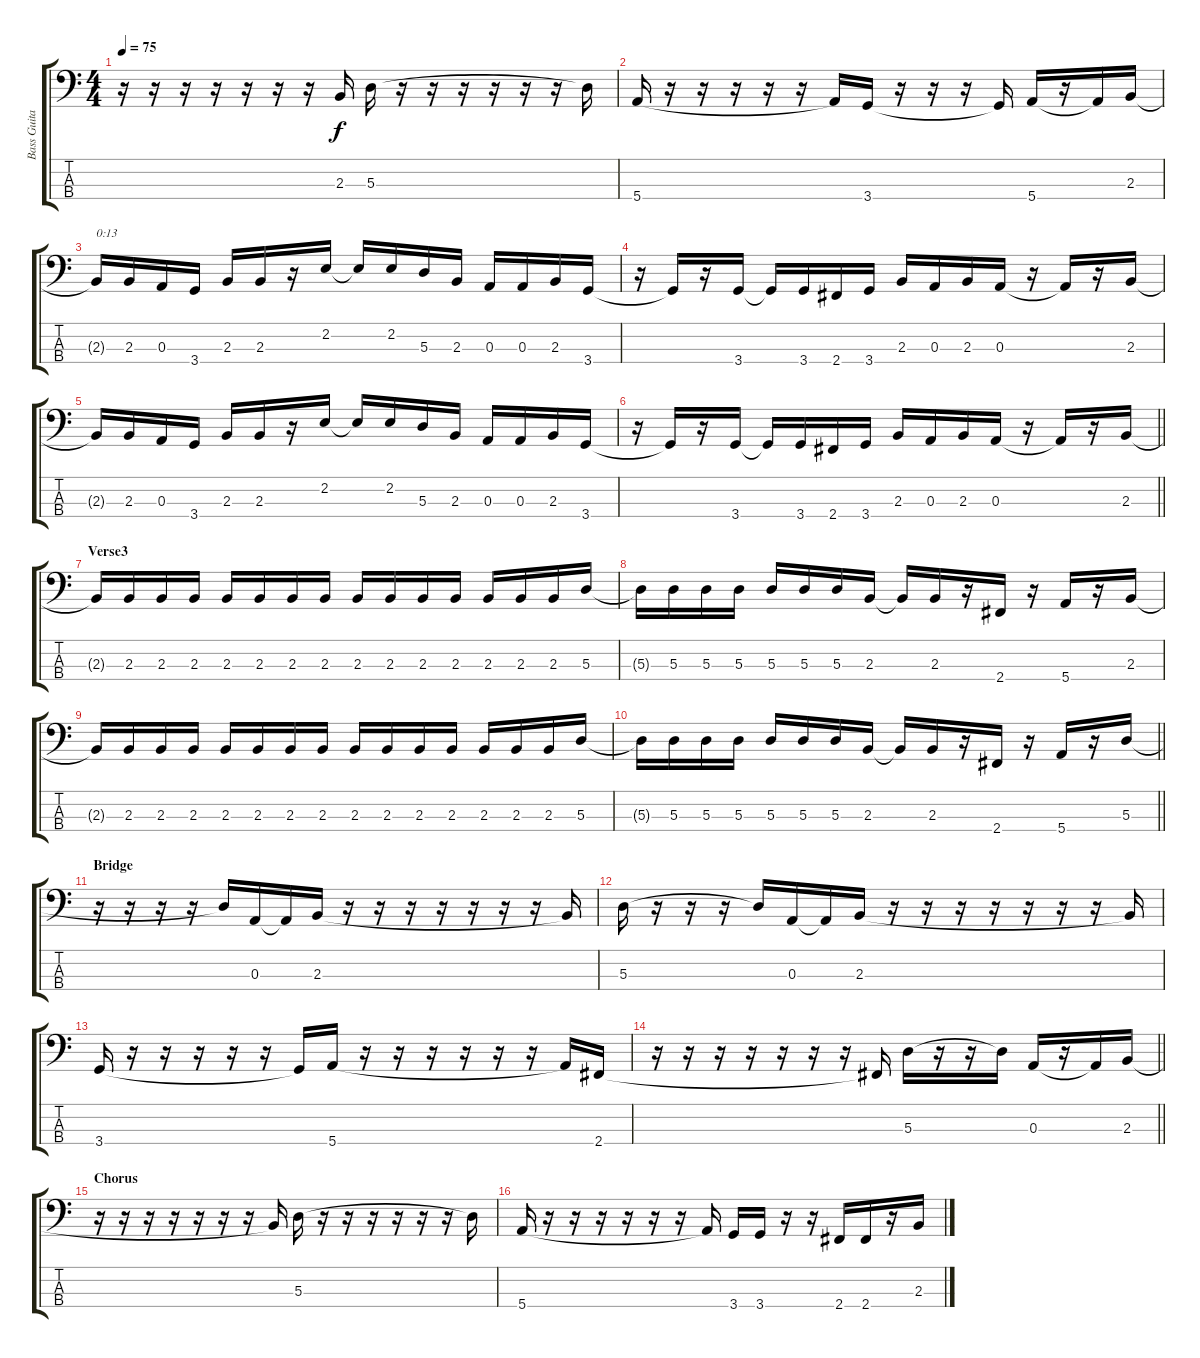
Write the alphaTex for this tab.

\track ("Bass Guitar" "Bass Guita") {instrument electricbassfinger}
\staff {score tabs}
\tuning (G2 D2 A1 E1) {hide}
\ts (4 4)
\tempo 75
\clef f4
\ks c
r.16{dy f} r.16 r.16 r.16 r.16 r.16 r.16 2.3{t}.16 5.3.16 r.16 r.16 r.16 r.16 r.16 r.16 5.3{t}.16 |
5.4.16 r.16 r.16 r.16 r.16 r.16 5.4{t}.16 3.4.16 r.16 r.16 r.16 3.4{t}.16 5.4.16 r.16 5.4{t}.16 2.3.16 |
2.3{t}.16{txt "0:13"} 2.3.16 0.3.16 3.4.16 2.3.16 2.3.16 r.16 2.2.16 2.2{t}.16 2.2.16 5.3.16 2.3.16 0.3.16 0.3.16 2.3.16 3.4.16 |
r.16 3.4{t}.16 r.16 3.4.16 3.4{t}.16 3.4.16 2.4.16 3.4.16 2.3.16 0.3.16 2.3.16 0.3.16 r.16 0.3{t}.16 r.16 2.3.16 |
2.3{t}.16 2.3.16 0.3.16 3.4.16 2.3.16 2.3.16 r.16 2.2.16 2.2{t}.16 2.2.16 5.3.16 2.3.16 0.3.16 0.3.16 2.3.16 3.4.16 |
\barLineRight lightlight
r.16 3.4{t}.16 r.16 3.4.16 3.4{t}.16 3.4.16 2.4.16 3.4.16 2.3.16 0.3.16 2.3.16 0.3.16 r.16 0.3{t}.16 r.16 2.3.16 |
\section ("" "Verse3")
2.3{t}.16 2.3.16 2.3.16 2.3.16 2.3.16 2.3.16 2.3.16 2.3.16 2.3.16 2.3.16 2.3.16 2.3.16 2.3.16 2.3.16 2.3.16 5.3.16 |
5.3{t}.16 5.3.16 5.3.16 5.3.16 5.3.16 5.3.16 5.3.16 2.3.16 2.3{t}.16 2.3.16 r.16 2.4.16 r.16 5.4.16 r.16 2.3.16 |
2.3{t}.16 2.3.16 2.3.16 2.3.16 2.3.16 2.3.16 2.3.16 2.3.16 2.3.16 2.3.16 2.3.16 2.3.16 2.3.16 2.3.16 2.3.16 5.3.16 |
\barLineRight lightlight
5.3{t}.16 5.3.16 5.3.16 5.3.16 5.3.16 5.3.16 5.3.16 2.3.16 2.3{t}.16 2.3.16 r.16 2.4.16 r.16 5.4.16 r.16 5.3.16 |
\section ("" "Bridge")
r.16 r.16 r.16 r.16 5.3{t}.16 0.3.16 0.3{t}.16 2.3.16 r.16 r.16 r.16 r.16 r.16 r.16 r.16 2.3{t}.16 |
5.3.16 r.16 r.16 r.16 5.3{t}.16 0.3.16 0.3{t}.16 2.3.16 r.16 r.16 r.16 r.16 r.16 r.16 r.16 2.3{t}.16 |
3.4.16 r.16 r.16 r.16 r.16 r.16 3.4{t}.16 5.4.16 r.16 r.16 r.16 r.16 r.16 r.16 5.4{t}.16 2.4.16 |
\barLineRight lightlight
r.16 r.16 r.16 r.16 r.16 r.16 r.16 2.4{t}.16 5.3.16 r.16 r.16 5.3{t}.16 0.3.16 r.16 0.3{t}.16 2.3.16 |
\section ("" "Chorus")
r.16 r.16 r.16 r.16 r.16 r.16 r.16 2.3{t}.16 5.3.16 r.16 r.16 r.16 r.16 r.16 r.16 5.3{t}.16 |
5.4.16 r.16 r.16 r.16 r.16 r.16 r.16 5.4{t}.16 3.4.16 3.4.16 r.16 r.16 2.4.16 2.4.16 r.16 2.3.16
